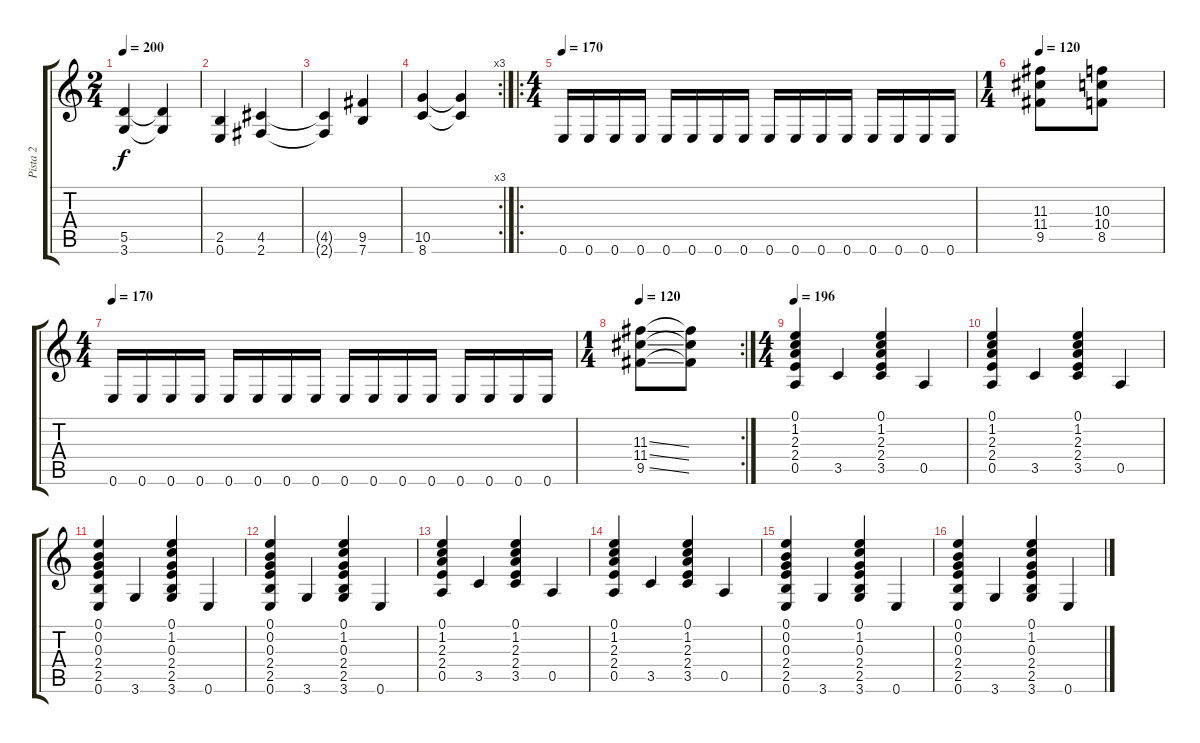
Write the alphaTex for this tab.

\track ("Pista 2" "Pista 2") {instrument distortionguitar}
\staff {score tabs}
\tuning (E4 B3 G3 D3 A2 E2) {hide}
\ts (2 4)
\tempo 200
\clef g2
\ks c
(5.5 3.6).4{dy f} (5.5{t} 3.6{t}).4 |
(2.5 0.6).4 (4.5 2.6).4 |
(4.5{t} 2.6{t}).4 (9.5 7.6).4 |
\rc 3
(10.5 8.6).4 (10.5{t} 8.6{t}).4 |
\ro
\ts (4 4)
\tempo 170
0.6.16 0.6.16 0.6.16 0.6.16 0.6.16 0.6.16 0.6.16 0.6.16 0.6.16 0.6.16 0.6.16 0.6.16 0.6.16 0.6.16 0.6.16 0.6.16 |
\ts (1 4)
\tempo 120
(11.3 11.4 9.5).8 (10.3 10.4 8.5).8 |
\ts (4 4)
\tempo 170
0.6.16 0.6.16 0.6.16 0.6.16 0.6.16 0.6.16 0.6.16 0.6.16 0.6.16 0.6.16 0.6.16 0.6.16 0.6.16 0.6.16 0.6.16 0.6.16 |
\rc 2
\ts (1 4)
\tempo 120
(11.3{ss} 11.4{ss} 9.5{ss}).8 (11.3{t} 11.4{t} 9.5{t}).8 |
\ts (4 4)
\tempo 196
(0.1 1.2 2.3 2.4 0.5).4{volume 5 instrument electricguitarclean} 3.5.4 (0.1 1.2 2.3 2.4 3.5).4 0.5.4 |
(0.1 1.2 2.3 2.4 0.5).4 3.5.4 (0.1 1.2 2.3 2.4 3.5).4 0.5.4 |
(0.1 0.2 0.3 2.4 2.5 0.6).4 3.6.4 (0.1 1.2 0.3 2.4 2.5 3.6).4 0.6.4 |
(0.1 0.2 0.3 2.4 2.5 0.6).4 3.6.4 (0.1 1.2 0.3 2.4 2.5 3.6).4 0.6.4 |
(0.1 1.2 2.3 2.4 0.5).4 3.5.4 (0.1 1.2 2.3 2.4 3.5).4 0.5.4 |
(0.1 1.2 2.3 2.4 0.5).4 3.5.4 (0.1 1.2 2.3 2.4 3.5).4 0.5.4 |
(0.1 0.2 0.3 2.4 2.5 0.6).4 3.6.4 (0.1 1.2 0.3 2.4 2.5 3.6).4 0.6.4 |
(0.1 0.2 0.3 2.4 2.5 0.6).4 3.6.4 (0.1 1.2 0.3 2.4 2.5 3.6).4 0.6.4
